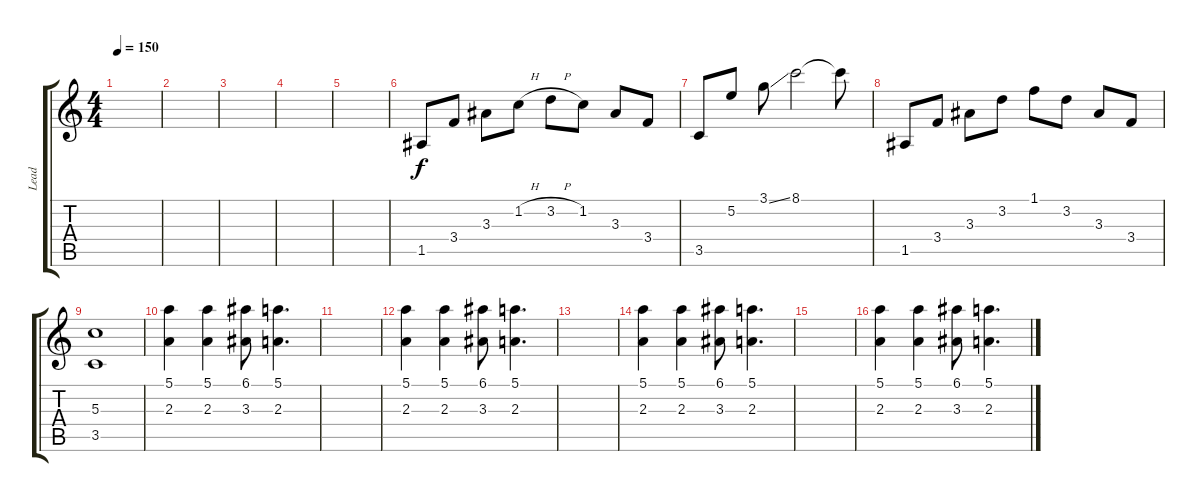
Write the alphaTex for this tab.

\track ("Lead" "Lead") {instrument distortionguitar}
\staff {score tabs}
\tuning (E4 B3 G3 D3 A2 E2) {hide}
\ts (4 4)
\tempo 150
\clef g2
\ks c
|
|
|
|
|
1.5.8 3.4.8 3.3.8 1.2{h}.8 3.2{h}.8 1.2.8 3.3.8 3.4.8 |
3.5.8 5.2.8 3.1{ss}.8 8.1.2 8.1{t}.8 |
1.5.8 3.4.8 3.3.8 3.2.8 1.1.8 3.2.8 3.3.8 3.4.8 |
(5.3 3.5).1 |
(5.1 2.3).4 (5.1 2.3).4 (6.1 3.3).8 (5.1 2.3).4{d} |
|
(5.1 2.3).4 (5.1 2.3).4 (6.1 3.3).8 (5.1 2.3).4{d} |
|
(5.1 2.3).4 (5.1 2.3).4 (6.1 3.3).8 (5.1 2.3).4{d} |
|
(5.1 2.3).4 (5.1 2.3).4 (6.1 3.3).8 (5.1 2.3).4{d}
